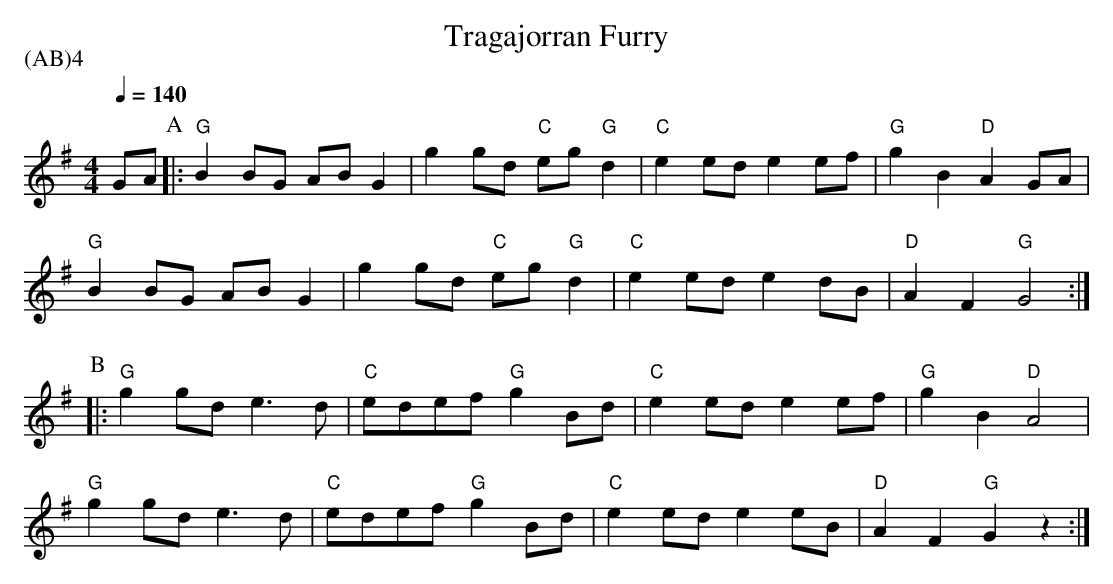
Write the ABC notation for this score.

X:1
T: Tragajorran Furry
P:(AB)4
M: 4/4
L: 1/8
Q:1/4=140
K:G
GA \
P:A
|:  "G" B2 BG AB G2  | g2 gd "C" eg "G" d2  | "C" e2 ed e2 ef | "G" g2  B2 "D" A2 GA |
    "G" B2 BG AB G2  | g2 gd "C" eg "G" d2  | "C" e2 ed e2 dB | "D" A2 F2 "G" G4    :|
P:B
|:  "G" g2 gd e3 d   | "C" edef "G" g2 Bd    | "C"  e2 ed e2 ef  |  "G" g2 B2  "D" A4   |
    "G" g2 gd e3 d   | "C" edef "G" g2 Bd    | "C"  e2 ed e2 eB  |  "D" A2 F2 "G" G2 z2 :|
